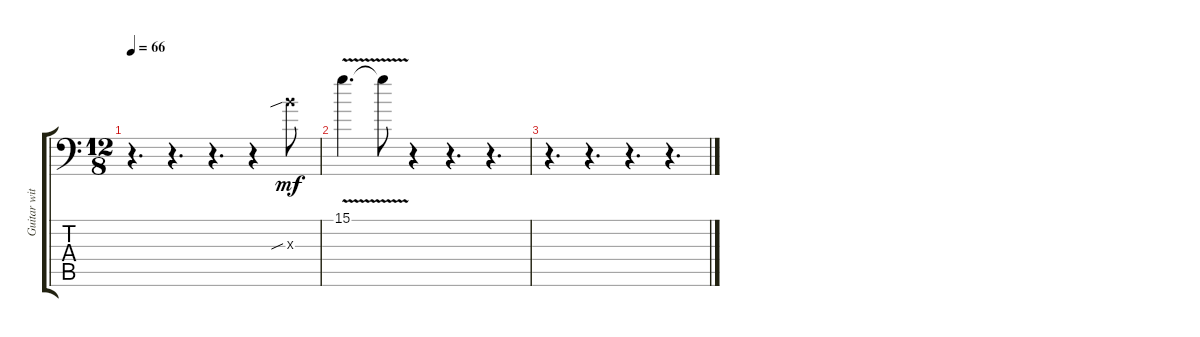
\track ("Guitar with Leslie Effect" "Guitar wit") {instrument guitarharmonics}
\staff {score tabs}
\tuning (E3 B2 G2 D2 A1 E1) {hide}
\ts (12 8)
\tempo 66
\clef f4
\ks c
r.4{d dy mf} r.4{d} r.4{d} r.4 16.3{sib x}.8 |
15.1{v}.4{d} 15.1{v t}.8 r.4 r.4{d} r.4{d} |
r.4{d} r.4{d} r.4{d} r.4{d}
